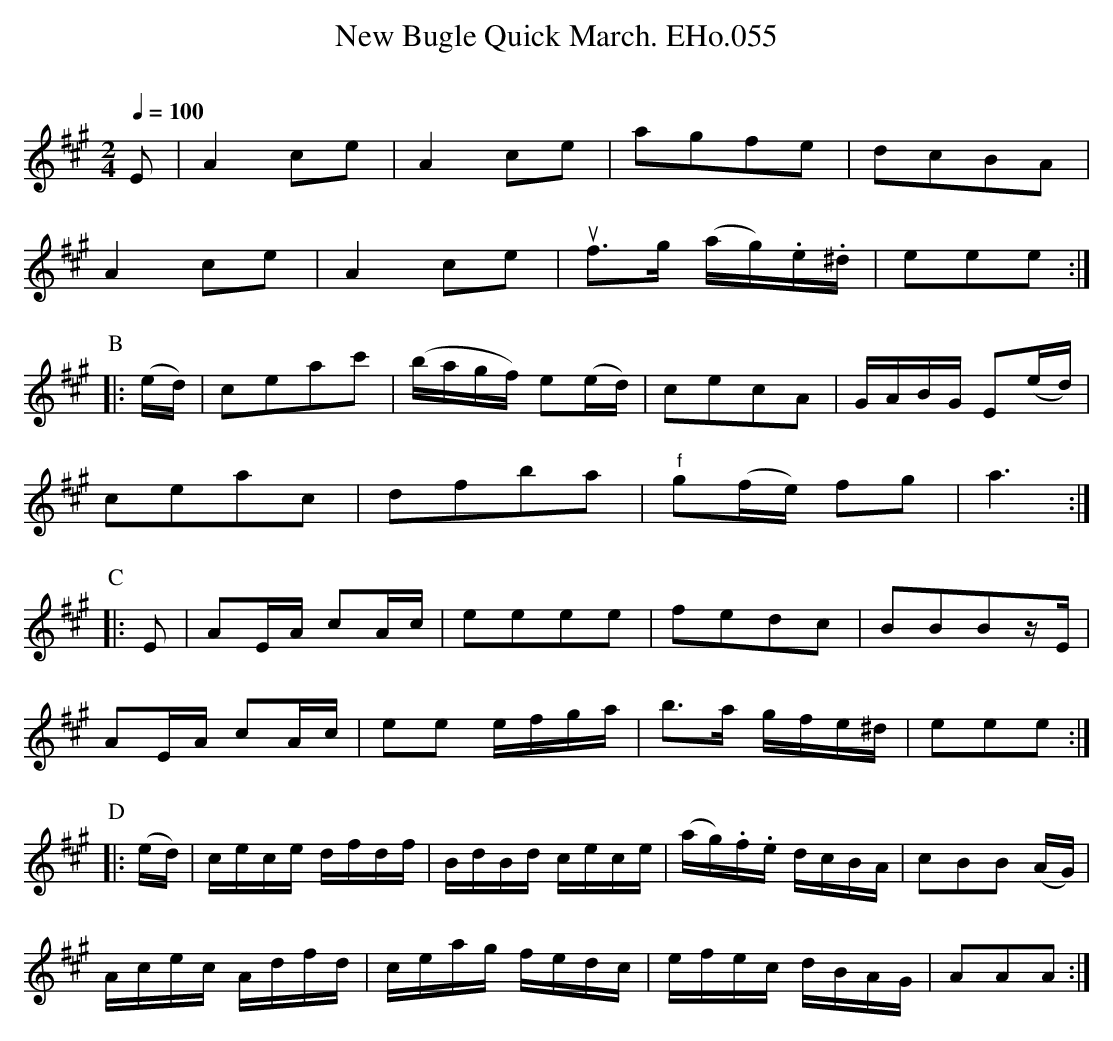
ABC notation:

X:1
T:New Bugle Quick March. EHo.055
M:2/4
L:1/8
Q:1/4=100
O:
K:A
E | A2ce | A2ce | agfe | dcBA |
A2ce | A2ce | turnf>g (a/g/).e/.^d/ | eee :|
P:B
|: (e/d/) | ceac' | (b/a/g/f/) e(e/d/) | cecA | G/A/B/G/ E(e/d/) |
ceac | dfba | "^f"g(f/e/) fg | a3 :|
P:C
|: E | AE/A/ cA/c/ | eeee | fedc | BBBz/E/ |
AE/A/ cA/c/ | ee e/f/g/a/ | b>a g/f/e/^d/ | eee :|
P:D
|: (e/d/) | c/e/c/e/ d/f/d/f/ | B/d/B/d/ c/e/c/e/ | (a/g/).f/.e/ d/c/B/A/ | cBB (A/G/) |
A/c/e/c/ A/d/f/d/ | c/e/a/g/ f/e/d/c/ | e/f/e/c/ d/B/A/G/ | AAA :|
